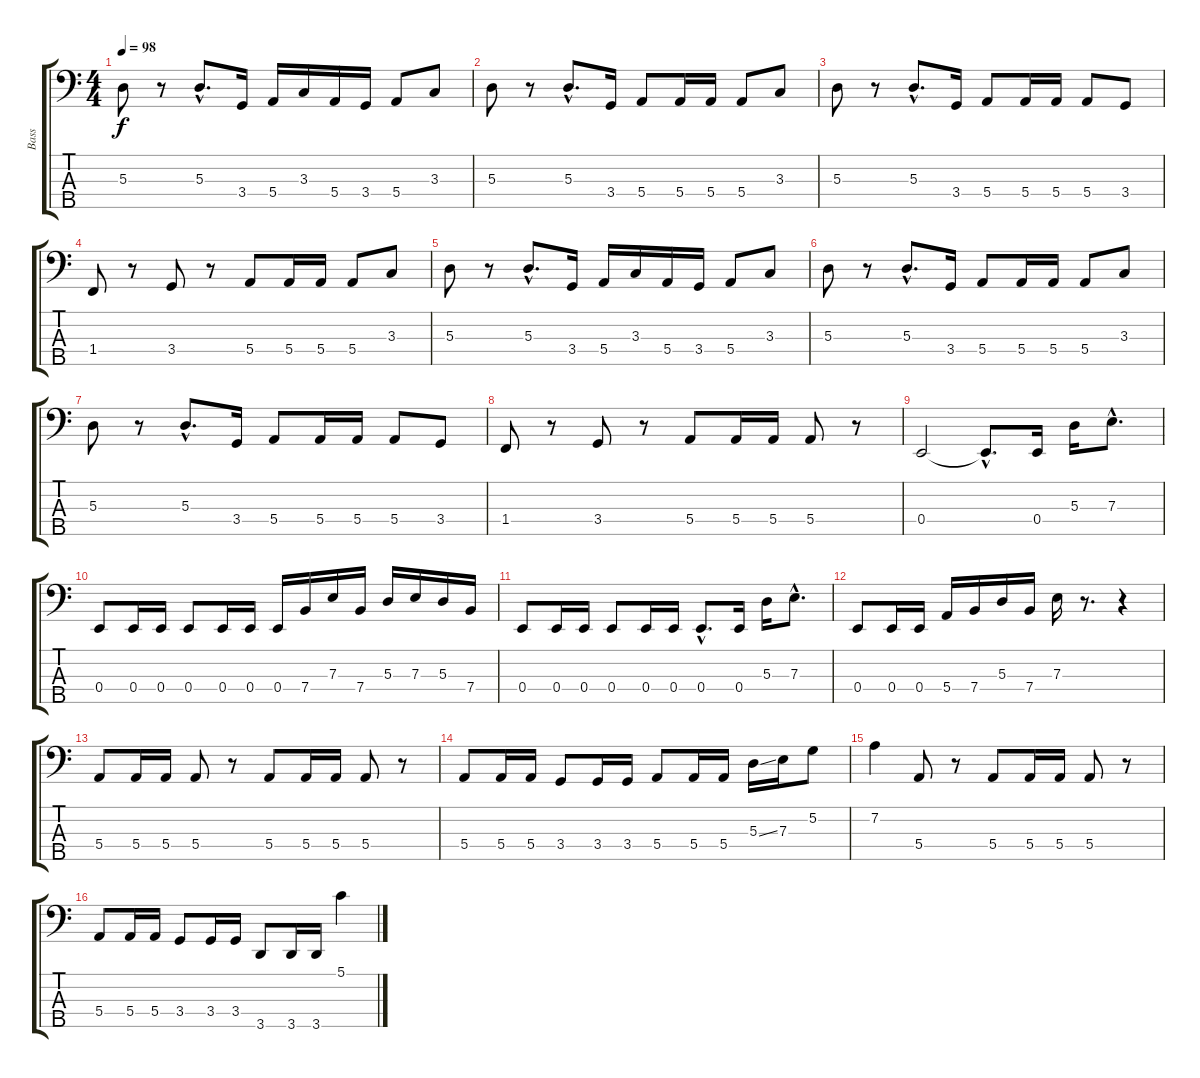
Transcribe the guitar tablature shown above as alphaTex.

\track ("Bass" "Bass") {instrument electricbassfinger}
\staff {score tabs}
\tuning (G2 D2 A1 E1 B0) {hide}
\ts (4 4)
\tempo 98
\clef f4
\ks c
5.3.8{dy f} r.8 5.3{hac}.8{d} 3.4.16 5.4.16 3.3.16 5.4.16 3.4.16 5.4.8 3.3.8 |
5.3.8 r.8 5.3{hac}.8{d} 3.4.16 5.4.8 5.4.16 5.4.16 5.4.8 3.3.8 |
5.3.8 r.8 5.3{hac}.8{d} 3.4.16 5.4.8 5.4.16 5.4.16 5.4.8 3.4.8 |
1.4.8 r.8 3.4.8 r.8 5.4.8 5.4.16 5.4.16 5.4.8 3.3.8 |
5.3.8 r.8 5.3{hac}.8{d} 3.4.16 5.4.16 3.3.16 5.4.16 3.4.16 5.4.8 3.3.8 |
5.3.8 r.8 5.3{hac}.8{d} 3.4.16 5.4.8 5.4.16 5.4.16 5.4.8 3.3.8 |
5.3.8 r.8 5.3{hac}.8{d} 3.4.16 5.4.8 5.4.16 5.4.16 5.4.8 3.4.8 |
1.4.8 r.8 3.4.8 r.8 5.4.8 5.4.16 5.4.16 5.4.8 r.8 |
0.4.2 0.4{hac t}.8{d} 0.4.16 5.3.16 7.3{hac}.8{d} |
0.4.8 0.4.16 0.4.16 0.4.8 0.4.16 0.4.16 0.4.16 7.4.16 7.3.16 7.4.16 5.3.16 7.3.16 5.3.16 7.4.16 |
0.4.8 0.4.16 0.4.16 0.4.8 0.4.16 0.4.16 0.4{hac}.8{d} 0.4.16 5.3.16 7.3{hac}.8{d} |
0.4.8 0.4.16 0.4.16 5.4.16 7.4.16 5.3.16 7.4.16 7.3.16 r.8{d} r.4 |
5.4.8 5.4.16 5.4.16 5.4.8 r.8 5.4.8 5.4.16 5.4.16 5.4.8 r.8 |
5.4.8 5.4.16 5.4.16 3.4.8 3.4.16 3.4.16 5.4.8 5.4.16 5.4.16 5.3{ss}.16 7.3.16 5.2.8 |
7.2.4 5.4.8 r.8 5.4.8 5.4.16 5.4.16 5.4.8 r.8 |
5.4.8 5.4.16 5.4.16 3.4.8 3.4.16 3.4.16 3.5.8 3.5.16 3.5.16 5.1.4
